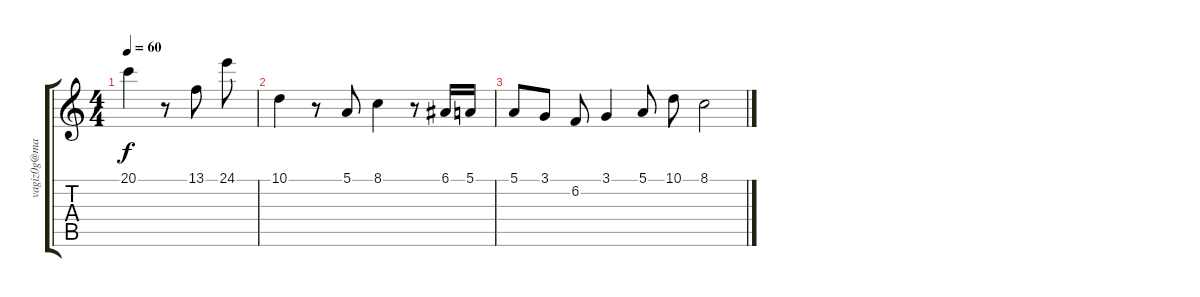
\track ("" "vagiz0g@ma") {instrument shakuhachi}
\staff {score tabs}
\tuning (E4 B3 G3 D3 A2 E2) {hide}
\ts (4 4)
\tempo 60
\clef g2
\ks c
20.1.4{dy f} r.8 13.1.8 24.1.8 |
10.1.4 r.8 5.1.8 8.1.4 r.8 6.1.16 5.1.16 |
5.1.8 3.1.8 6.2.8 3.1.4 5.1.8 10.1.8 8.1.2
